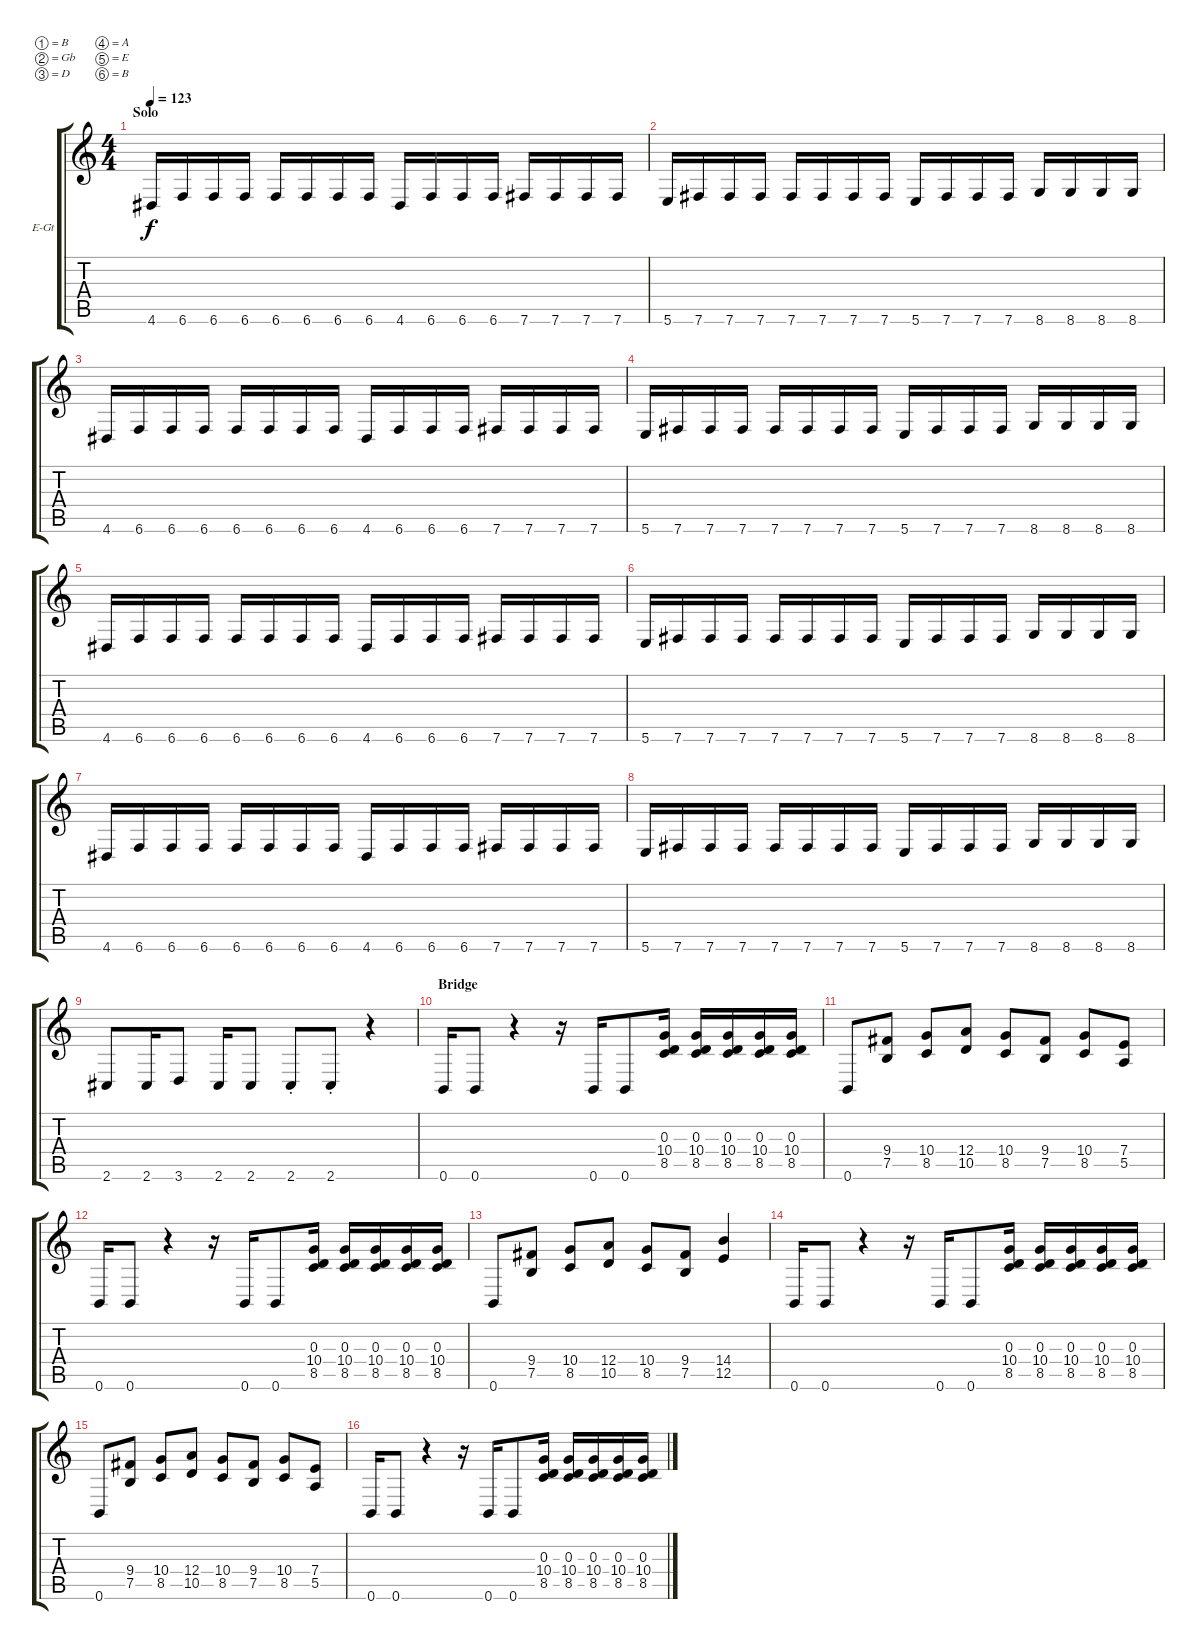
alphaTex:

\defaultSystemsLayout 4
\bracketExtendMode groupsimilarinstruments
\firstSystemTrackNameOrientation horizontal
\otherSystemsTrackNameOrientation horizontal
\track ("Rhytm Guitar L" "E-Gt") {instrument distortionguitar}
\staff {score tabs}
\tuning (B3 Gb3 D3 A2 E2 B1)
\ts (4 4)
\section ("" "Solo")
\tempo 123
\clef g2
\ks c
4.6.16{dy f} 6.6.16 6.6.16 6.6.16 6.6.16 6.6.16 6.6.16 6.6.16 4.6.16 6.6.16 6.6.16 6.6.16 7.6.16 7.6.16 7.6.16 7.6.16 |
5.6.16 7.6.16 7.6.16 7.6.16 7.6.16 7.6.16 7.6.16 7.6.16 5.6.16 7.6.16 7.6.16 7.6.16 8.6.16 8.6.16 8.6.16 8.6.16 |
4.6.16 6.6.16 6.6.16 6.6.16 6.6.16 6.6.16 6.6.16 6.6.16 4.6.16 6.6.16 6.6.16 6.6.16 7.6.16 7.6.16 7.6.16 7.6.16 |
5.6.16 7.6.16 7.6.16 7.6.16 7.6.16 7.6.16 7.6.16 7.6.16 5.6.16 7.6.16 7.6.16 7.6.16 8.6.16 8.6.16 8.6.16 8.6.16 |
4.6.16 6.6.16 6.6.16 6.6.16 6.6.16 6.6.16 6.6.16 6.6.16 4.6.16 6.6.16 6.6.16 6.6.16 7.6.16 7.6.16 7.6.16 7.6.16 |
5.6.16 7.6.16 7.6.16 7.6.16 7.6.16 7.6.16 7.6.16 7.6.16 5.6.16 7.6.16 7.6.16 7.6.16 8.6.16 8.6.16 8.6.16 8.6.16 |
4.6.16 6.6.16 6.6.16 6.6.16 6.6.16 6.6.16 6.6.16 6.6.16 4.6.16 6.6.16 6.6.16 6.6.16 7.6.16 7.6.16 7.6.16 7.6.16 |
5.6.16 7.6.16 7.6.16 7.6.16 7.6.16 7.6.16 7.6.16 7.6.16 5.6.16 7.6.16 7.6.16 7.6.16 8.6.16 8.6.16 8.6.16 8.6.16 |
2.6.8 2.6.16 3.6.8 2.6.16 2.6.8 2.6{st}.8 2.6{st}.8 r.4 |
\section ("" "Bridge")
0.6.16 0.6.8 r.4 r.16 0.6.16 0.6.8 (8.5 10.4 0.3).16 (8.5 10.4 0.3).16 (8.5 10.4 0.3).16 (8.5 10.4 0.3).16 (8.5 10.4 0.3).16 |
0.6.8 (7.5 9.4).8 (8.5 10.4).8 (10.5 12.4).8 (8.5 10.4).8 (7.5 9.4).8 (8.5 10.4).8 (5.5 7.4).8 |
0.6.16 0.6.8 r.4 r.16 0.6.16 0.6.8 (8.5 10.4 0.3).16 (8.5 10.4 0.3).16 (8.5 10.4 0.3).16 (8.5 10.4 0.3).16 (8.5 10.4 0.3).16 |
0.6.8 (7.5 9.4).8 (8.5 10.4).8 (10.5 12.4).8 (8.5 10.4).8 (7.5 9.4).8 (12.5 14.4).4 |
0.6.16 0.6.8 r.4 r.16 0.6.16 0.6.8 (8.5 10.4 0.3).16 (8.5 10.4 0.3).16 (8.5 10.4 0.3).16 (8.5 10.4 0.3).16 (8.5 10.4 0.3).16 |
0.6.8 (7.5 9.4).8 (8.5 10.4).8 (10.5 12.4).8 (8.5 10.4).8 (7.5 9.4).8 (8.5 10.4).8 (5.5 7.4).8 |
0.6.16 0.6.8 r.4 r.16 0.6.16 0.6.8 (8.5 10.4 0.3).16 (8.5 10.4 0.3).16 (8.5 10.4 0.3).16 (8.5 10.4 0.3).16 (8.5 10.4 0.3).16
